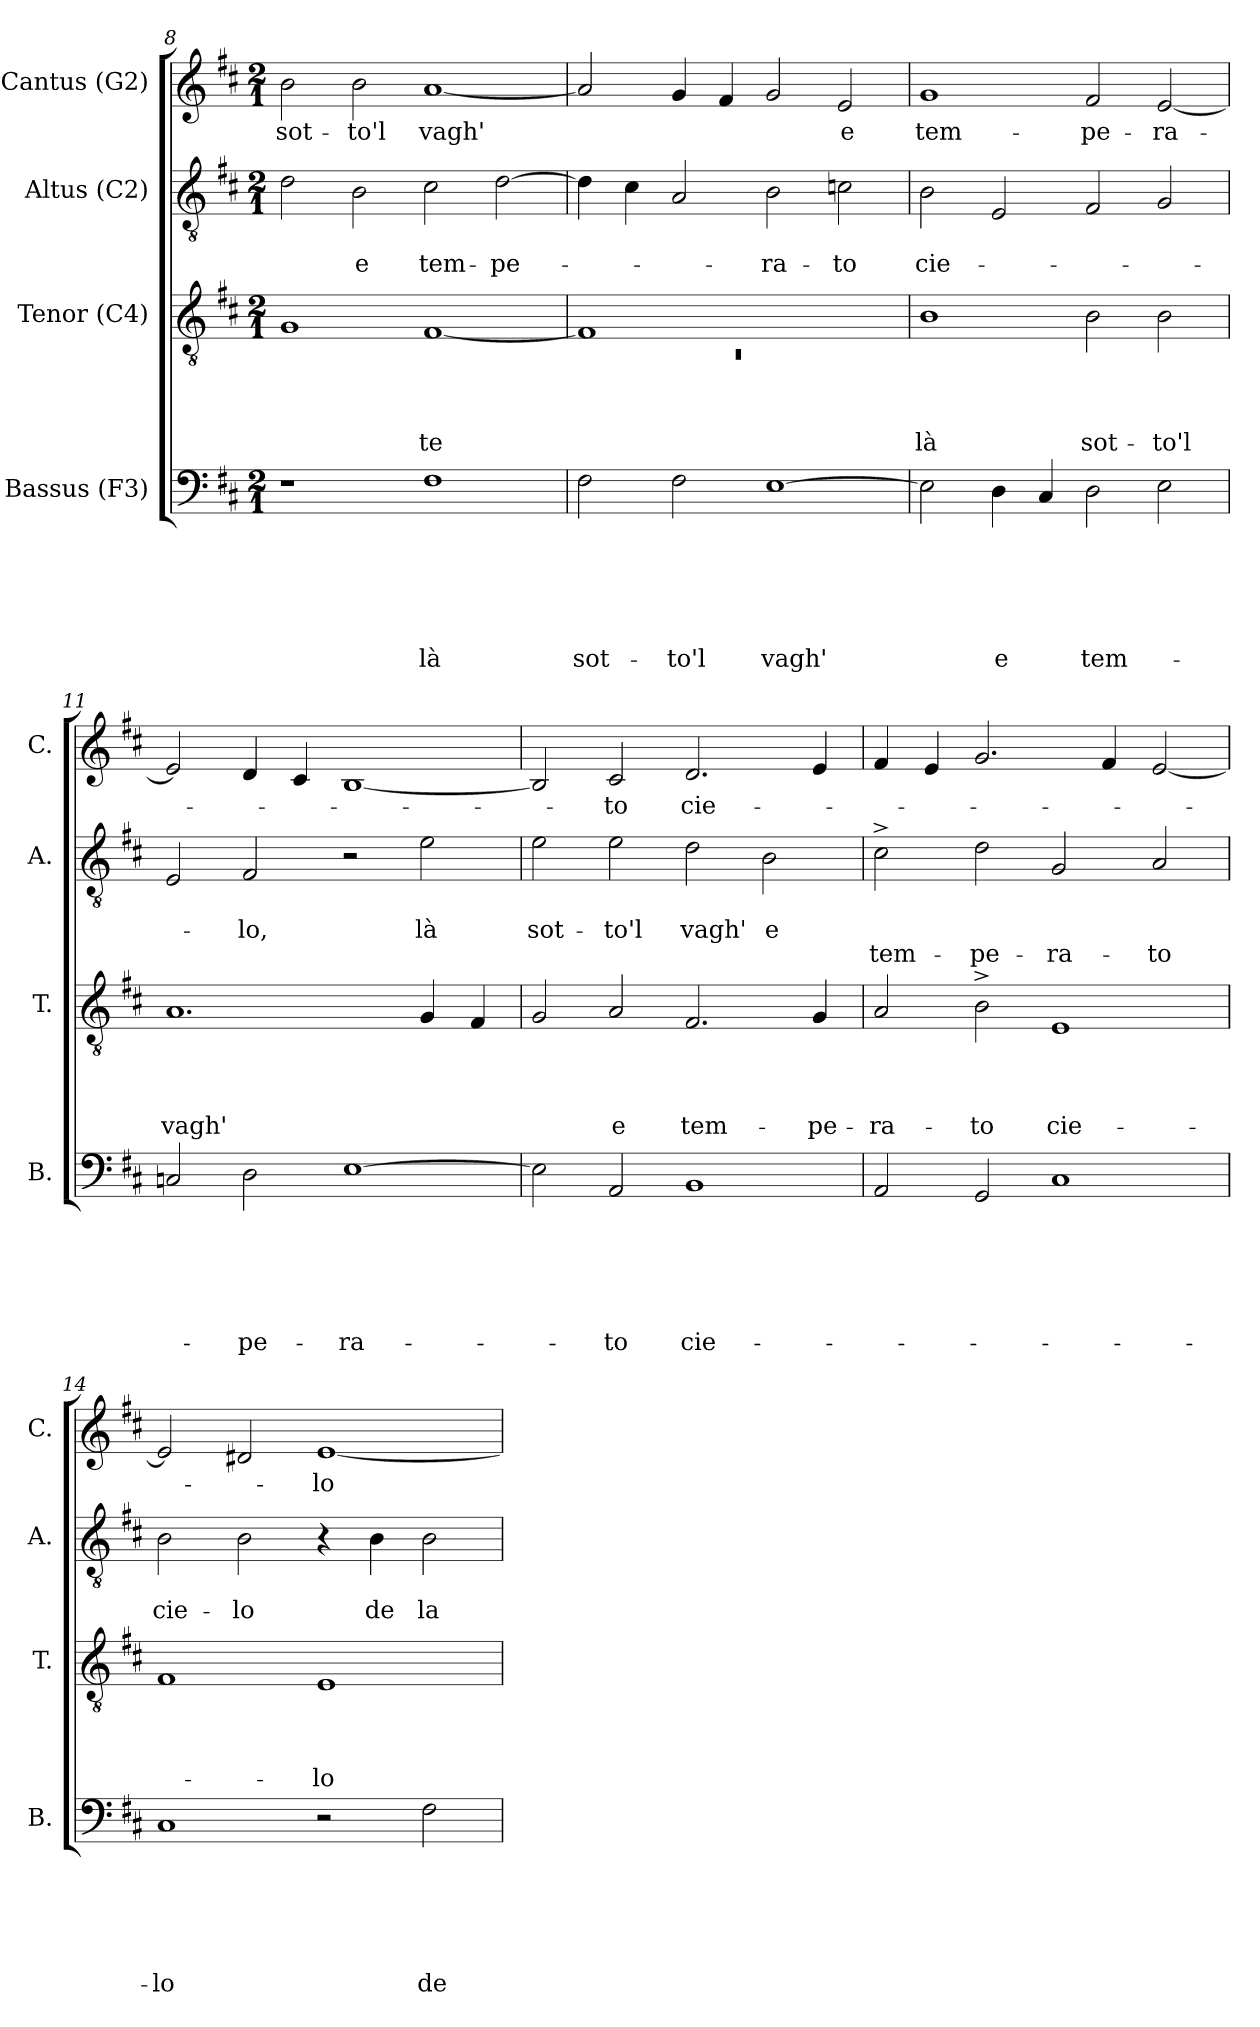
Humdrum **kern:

**kern	**text	**text	**text	**text	**text	**text	**kern	**text	**text	**text	**text	**kern	**text	**text	**text	**kern	**text
*part4	*part4	*part4	*part4	*part4	*part4	*part4	*part3	*part3	*part3	*part3	*part3	*part2	*part2	*part2	*part2	*part1	*part1
*staff4	*staff4	*staff4	*staff4	*staff4	*staff4	*staff4	*staff3	*staff3	*staff3	*staff3	*staff3	*staff2	*staff2	*staff2	*staff2	*staff1	*staff1
*I"Bassus (F3)	*	*	*	*	*	*	*I"Tenor (C4)	*	*	*	*	*I"Altus (C2)	*	*	*	*I"Cantus (G2)	*
*I'B.	*	*	*	*	*	*	*I'T.	*	*	*	*	*I'A.	*	*	*	*I'C.	*
*clefF4	*	*	*	*	*	*	*clefGv2	*	*	*	*	*clefGv2	*	*	*	*clefG2	*
*k[f#c#]	*	*	*	*	*	*	*k[f#c#]	*	*	*	*	*k[f#c#]	*	*	*	*k[f#c#]	*
*D:	*	*	*	*	*	*	*D:	*	*	*	*	*D:	*	*	*	*D:	*
*M2/1	*	*	*	*	*	*	*M2/1	*	*	*	*	*M2/1	*	*	*	*M2/1	*
=8	=8	=8	=8	=8	=8	=8	=8	=8	=8	=8	=8	=8	=8	=8	=8	=8	=8
!	!	!	!	!	!	!	!	!	!	!	!	!	!	!	!	!	!LO:LY:b
1r	.	.	.	.	.	.	1G	.	.	.	.	2d\	.	.	.	2b\	sot-
!	!	!	!	!	!	!	!	!	!	!	!	!	!	!LO:LY:b	!	!	!LO:LY:b
.	.	.	.	.	.	.	.	.	.	.	.	2B\	.	e	.	2b\	-to'l
!	!	!	!	!	!	!LO:LY:b	!	!	!	!	!LO:LY:b	!	!	!LO:LY:b	!	!	!LO:LY:b
1F#	.	.	.	.	.	là	[<1F#	.	.	.	-te	2c#\	.	tem-	.	[<1a	vagh'
!	!	!	!	!	!	!	!	!	!	!	!	!	!	!LO:LY:b	!	!	!
.	.	.	.	.	.	.	.	.	.	.	.	[<2d\	.	-pe-	.	.	.
!!LO:LB:g=z
=9	=9	=9	=9	=9	=9	=9	=9	=9	=9	=9	=9	=9	=9	=9	=9	=9	=9
*	*	*	*	*	*	*	*^	*	*	*	*	*	*	*	*	*	*
!	!	!	!	!	!	!LO:LY:b	!	!LO:N:vis=1	!	!	!	!	!	!	!	!	!	!
2F#\	.	.	.	.	.	sot-	1F#]	0rC	.	.	.	.	4d\]	.	.	.	2a/]	.
.	.	.	.	.	.	.	.	.	.	.	.	.	4c#\	.	.	.	.	.
!	!	!	!	!	!	!LO:LY:b	!	!	!	!	!	!	!	!	!	!	!	!
2F#\	.	.	.	.	.	-to'l	.	.	.	.	.	.	2A/	.	.	.	4g/	.
.	.	.	.	.	.	.	.	.	.	.	.	.	.	.	.	.	4f#/	.
!	!	!	!	!	!	!LO:LY:b	!	!	!	!	!	!	!	!	!LO:LY:b	!	!	!
[>1E	.	.	.	.	.	vagh'	1ryy	.	.	.	.	.	2B\	.	-ra-	.	2g/	.
!	!	!	!	!	!	!	!	!	!	!	!	!	!	!	!LO:LY:b	!	!	!LO:LY:b
.	.	.	.	.	.	.	.	.	.	.	.	.	2cn\	.	-to	.	2e/	e
*	*	*	*	*	*	*	*v	*v	*	*	*	*	*	*	*	*	*	*
=10	=10	=10	=10	=10	=10	=10	=10	=10	=10	=10	=10	=10	=10	=10	=10	=10	=10
!	!	!	!	!	!	!	!	!	!	!	!LO:LY:b	!	!	!LO:LY:b	!	!	!LO:LY:b
2E\]	.	.	.	.	.	.	1B	.	.	.	là	2B\	.	cie-	.	1g	tem-
!	!	!	!	!	!	!LO:LY:b	!	!	!	!	!	!	!	!	!	!	!
4D\	.	.	.	.	.	e	.	.	.	.	.	2E/	.	.	.	.	.
4C#/	.	.	.	.	.	.	.	.	.	.	.	.	.	.	.	.	.
!	!	!	!	!	!	!LO:LY:b	!	!	!	!	!LO:LY:b	!	!	!	!	!	!LO:LY:b
2D\	.	.	.	.	.	tem-	2B\	.	.	.	sot-	2F#/	.	.	.	2f#/	-pe-
!	!	!	!	!	!	!	!	!	!	!	!LO:LY:b	!	!	!	!	!	!LO:LY:b
2E\	.	.	.	.	.	.	2B\	.	.	.	-to'l	2G/	.	.	.	[<2e/	-ra-
=11	=11	=11	=11	=11	=11	=11	=11	=11	=11	=11	=11	=11	=11	=11	=11	=11	=11
!	!	!	!	!	!	!	!	!	!	!	!LO:LY:b	!	!	!	!	!	!
2C/	.	.	.	.	.	.	1.A	.	.	.	vagh'	2E/	.	.	.	2e/]	.
!	!	!	!	!	!	!LO:LY:b	!	!	!	!	!	!	!	!LO:LY:b	!	!	!
2D\	.	.	.	.	.	-pe-	.	.	.	.	.	2F#/	.	-lo,	.	4d/	.
.	.	.	.	.	.	.	.	.	.	.	.	.	.	.	.	4c#/	.
!	!	!	!	!	!	!LO:LY:b	!	!	!	!	!	!	!	!	!	!	!
[>1E	.	.	.	.	.	-ra-	.	.	.	.	.	2r	.	.	.	[<1B	.
!	!	!	!	!	!	!	!	!	!	!	!	!	!	!LO:LY:b	!	!	!
.	.	.	.	.	.	.	4G/	.	.	.	.	2e\	.	là	.	.	.
.	.	.	.	.	.	.	4F#/	.	.	.	.	.	.	.	.	.	.
=12	=12	=12	=12	=12	=12	=12	=12	=12	=12	=12	=12	=12	=12	=12	=12	=12	=12
!	!	!	!	!	!	!	!	!	!	!	!	!	!	!LO:LY:b	!	!	!
2E\]	.	.	.	.	.	.	2G/	.	.	.	.	2e\	.	sot-	.	2B/]	.
!	!	!	!	!	!	!LO:LY:b	!	!	!	!	!LO:LY:b	!	!	!LO:LY:b	!	!	!LO:LY:b
2AA/	.	.	.	.	.	-to	2A/	.	.	.	e	2e\	.	-to'l	.	2c#/	-to
!	!	!	!	!	!	!LO:LY:b	!	!	!	!	!LO:LY:b	!	!	!LO:LY:b	!	!	!LO:LY:b
1BB	.	.	.	.	.	cie-	2.F#/	.	.	.	tem-	2d\	.	vagh'	.	2.d/	cie-
!	!	!	!	!	!	!	!	!	!	!	!	!	!	!LO:LY:b	!	!	!
.	.	.	.	.	.	.	.	.	.	.	.	2B\	.	e	.	.	.
!	!	!	!	!	!	!	!	!	!	!	!LO:LY:b	!	!	!	!	!	!
.	.	.	.	.	.	.	4G/	.	.	.	-pe-	.	.	.	.	4e/	.
!!LO:PB:g=z
=13	=13	=13	=13	=13	=13	=13	=13	=13	=13	=13	=13	=13	=13	=13	=13	=13	=13
!	!	!	!	!	!	!	!	!	!	!	!LO:LY:b	!	!	!	!LO:LY:b	!	!
2AA/	.	.	.	.	.	.	2A/	.	.	.	-ra-	2c#^>\	.	.	tem-	4f#/	.
.	.	.	.	.	.	.	.	.	.	.	.	.	.	.	.	4e/	.
!	!	!	!	!	!	!	!	!	!	!	!LO:LY:b	!	!	!	!LO:LY:b	!	!
2GG/	.	.	.	.	.	.	2B^>\	.	.	.	-to	2d\	.	.	-pe-	2.g/	.
!	!	!	!	!	!	!	!	!	!	!	!LO:LY:b	!	!	!	!LO:LY:b	!	!
1C#	.	.	.	.	.	.	1E	.	.	.	cie-	2G/	.	.	-ra-	.	.
.	.	.	.	.	.	.	.	.	.	.	.	.	.	.	.	4f#/	.
!	!	!	!	!	!	!	!	!	!	!	!	!	!	!	!LO:LY:b	!	!
.	.	.	.	.	.	.	.	.	.	.	.	2A/	.	.	-to	[<2e/	.
=14	=14	=14	=14	=14	=14	=14	=14	=14	=14	=14	=14	=14	=14	=14	=14	=14	=14
!	!	!	!	!	!	!LO:LY:b	!	!	!	!	!	!	!	!LO:LY:b	!	!	!
1C#	.	.	.	.	.	-lo	1F#	.	.	.	.	2B\	.	cie-	.	2e/]	.
!	!	!	!	!	!	!	!	!	!	!	!	!	!	!LO:LY:b	!	!	!
.	.	.	.	.	.	.	.	.	.	.	.	2B\	.	-lo	.	2d#/	.
!	!	!	!	!	!	!	!	!	!	!	!LO:LY:b	!	!	!	!	!	!LO:LY:b
2r	.	.	.	.	.	.	1E	.	.	.	-lo	4r	.	.	.	[<1e	-lo
!	!	!	!	!	!	!	!	!	!	!	!	!	!	!LO:LY:b	!	!	!
.	.	.	.	.	.	.	.	.	.	.	.	4B\	.	de	.	.	.
!	!	!	!	!	!	!LO:LY:b	!	!	!	!	!	!	!	!LO:LY:b	!	!	!
2F#\	.	.	.	.	.	de	.	.	.	.	.	2B\	.	la	.	.	.
=	=	=	=	=	=	=	=	=	=	=	=	=	=	=	=	=	=
*-	*-	*-	*-	*-	*-	*-	*-	*-	*-	*-	*-	*-	*-	*-	*-	*-	*-
